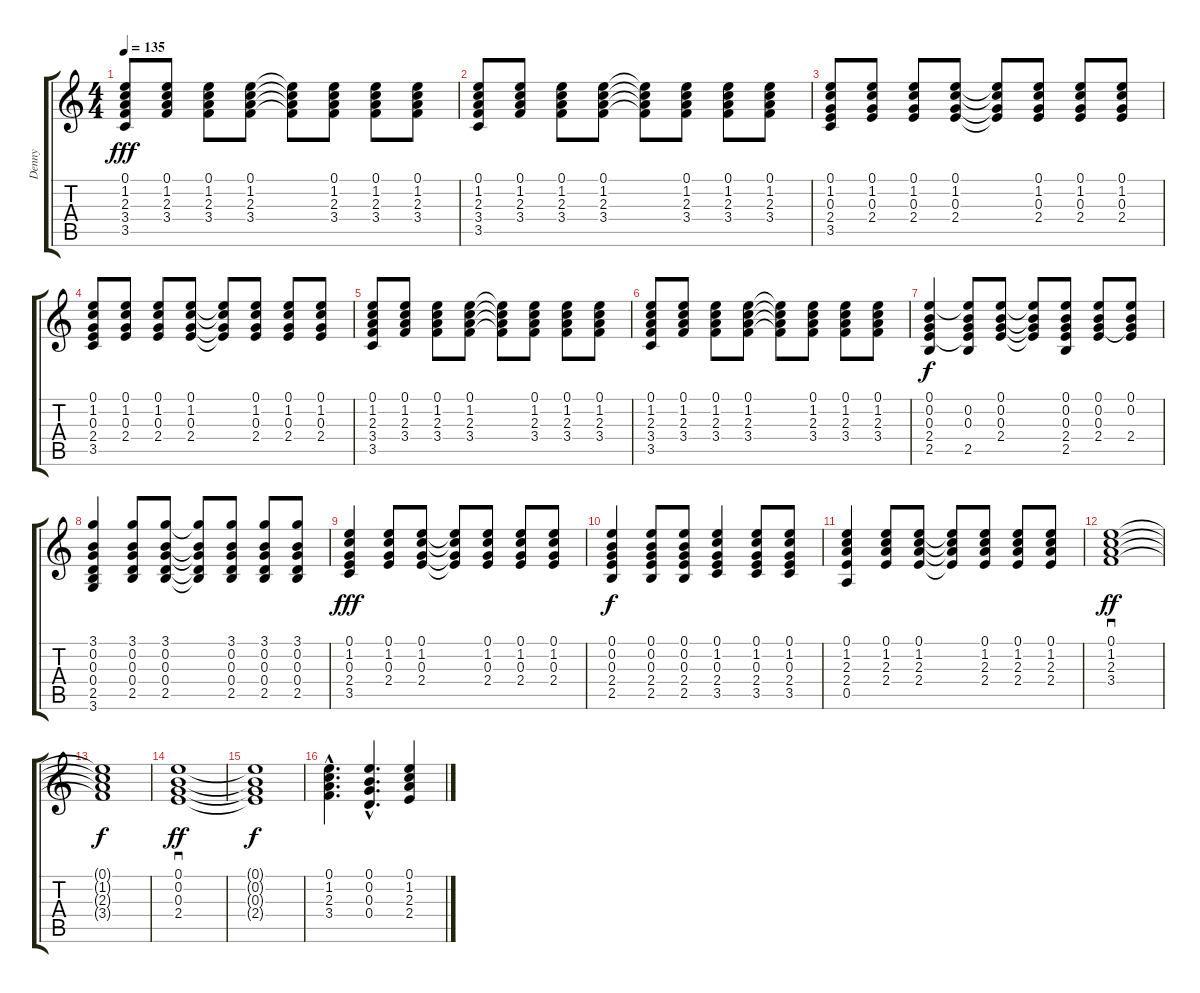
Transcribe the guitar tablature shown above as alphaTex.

\track ("Denny" "Denny") {instrument acousticguitarsteel}
\staff {score tabs}
\tuning (E4 B3 G3 D3 A2 E2) {hide}
\ts (4 4)
\tempo 135
\clef g2
\ks c
(0.1 1.2 2.3 3.4 3.5).8{dy fff} (0.1 1.2 2.3 3.4).8 (0.1 1.2 2.3 3.4).8 (0.1 1.2 2.3 3.4).8 (0.1{t} 1.2{t} 2.3{t} 3.4{t}).8 (0.1 1.2 2.3 3.4).8 (0.1 1.2 2.3 3.4).8 (0.1 1.2 2.3 3.4).8 |
(0.1 1.2 2.3 3.4 3.5).8 (0.1 1.2 2.3 3.4).8 (0.1 1.2 2.3 3.4).8 (0.1 1.2 2.3 3.4).8 (0.1{t} 1.2{t} 2.3{t} 3.4{t}).8 (0.1 1.2 2.3 3.4).8 (0.1 1.2 2.3 3.4).8 (0.1 1.2 2.3 3.4).8 |
(0.1 1.2 0.3 2.4 3.5).8 (0.1 1.2 0.3 2.4).8 (0.1 1.2 0.3 2.4).8 (0.1 1.2 0.3 2.4).8 (0.1{t} 1.2{t} 0.3{t} 2.4{t}).8 (0.1 1.2 0.3 2.4).8 (0.1 1.2 0.3 2.4).8 (0.1 1.2 0.3 2.4).8 |
(0.1 1.2 0.3 2.4 3.5).8 (0.1 1.2 0.3 2.4).8 (0.1 1.2 0.3 2.4).8 (0.1 1.2 0.3 2.4).8 (0.1{t} 1.2{t} 0.3{t} 2.4{t}).8 (0.1 1.2 0.3 2.4).8 (0.1 1.2 0.3 2.4).8 (0.1 1.2 0.3 2.4).8 |
(0.1 1.2 2.3 3.4 3.5).8 (0.1 1.2 2.3 3.4).8 (0.1 1.2 2.3 3.4).8 (0.1 1.2 2.3 3.4).8 (0.1{t} 1.2{t} 2.3{t} 3.4{t}).8 (0.1 1.2 2.3 3.4).8 (0.1 1.2 2.3 3.4).8 (0.1 1.2 2.3 3.4).8 |
(0.1 1.2 2.3 3.4 3.5).8 (0.1 1.2 2.3 3.4).8 (0.1 1.2 2.3 3.4).8 (0.1 1.2 2.3 3.4).8 (0.1{t} 1.2{t} 2.3{t} 3.4{t}).8 (0.1 1.2 2.3 3.4).8 (0.1 1.2 2.3 3.4).8 (0.1 1.2 2.3 3.4).8 |
(0.1 0.2 0.3 2.4 2.5).4{dy f} (0.1{t} 0.2 0.3 2.4{t} 2.5).8 (0.1 0.2 0.3 2.4).8 (0.1{t} 0.2{t} 0.3{t} 2.4{t}).8 (0.1 0.2 0.3 2.4 2.5).8 (0.1 0.2 0.3 2.4).8 (0.1 0.2 0.3{t} 2.4).8 |
(3.1 0.2 0.3 0.4 2.5 3.6).4 (3.1 0.2 0.3 0.4 2.5).8 (3.1 0.2 0.3 0.4 2.5).8 (3.1{t} 0.2{t} 0.3{t} 0.4{t} 2.5{t}).8 (3.1 0.2 0.3 0.4 2.5).8 (3.1 0.2 0.3 0.4 2.5).8 (3.1 0.2 0.3 0.4 2.5).8 |
(0.1 1.2 0.3 2.4 3.5).4{dy fff} (0.1 1.2 0.3 2.4).8 (0.1 1.2 0.3 2.4).8 (0.1{t} 1.2{t} 0.3{t} 2.4{t}).8 (0.1 1.2 0.3 2.4).8 (0.1 1.2 0.3 2.4).8 (0.1 1.2 0.3 2.4).8 |
(0.1 0.2 0.3 2.4 2.5).4{dy f} (0.1 0.2 0.3 2.4 2.5).8 (0.1 0.2 0.3 2.4 2.5).8 (0.1 1.2 0.3 2.4 3.5).4 (0.1 1.2 0.3 2.4 3.5).8 (0.1 1.2 0.3 2.4 3.5).8 |
(0.1 1.2 2.3 2.4 0.5).4 (0.1 1.2 2.3 2.4).8 (0.1 1.2 2.3 2.4).8 (0.1{t} 1.2{t} 2.3{t} 2.4{t}).8 (0.1 1.2 2.3 2.4).8 (0.1 1.2 2.3 2.4).8 (0.1 1.2 2.3 2.4).8 |
(0.1 1.2 2.3 3.4).1{sd dy ff} |
(0.1{t} 1.2{t} 2.3{t} 3.4{t}).1{dy f} |
(0.1 0.2 0.3 2.4).1{sd dy ff} |
(0.1{t} 0.2{t} 0.3{t} 2.4{t}).1{dy f} |
(0.1{hac} 1.2{hac} 2.3{hac} 3.4{hac}).4{d} (0.1{hac} 0.2{hac} 0.3{hac} 0.4{hac}).4{d} (0.1 1.2 2.3 2.4).4
